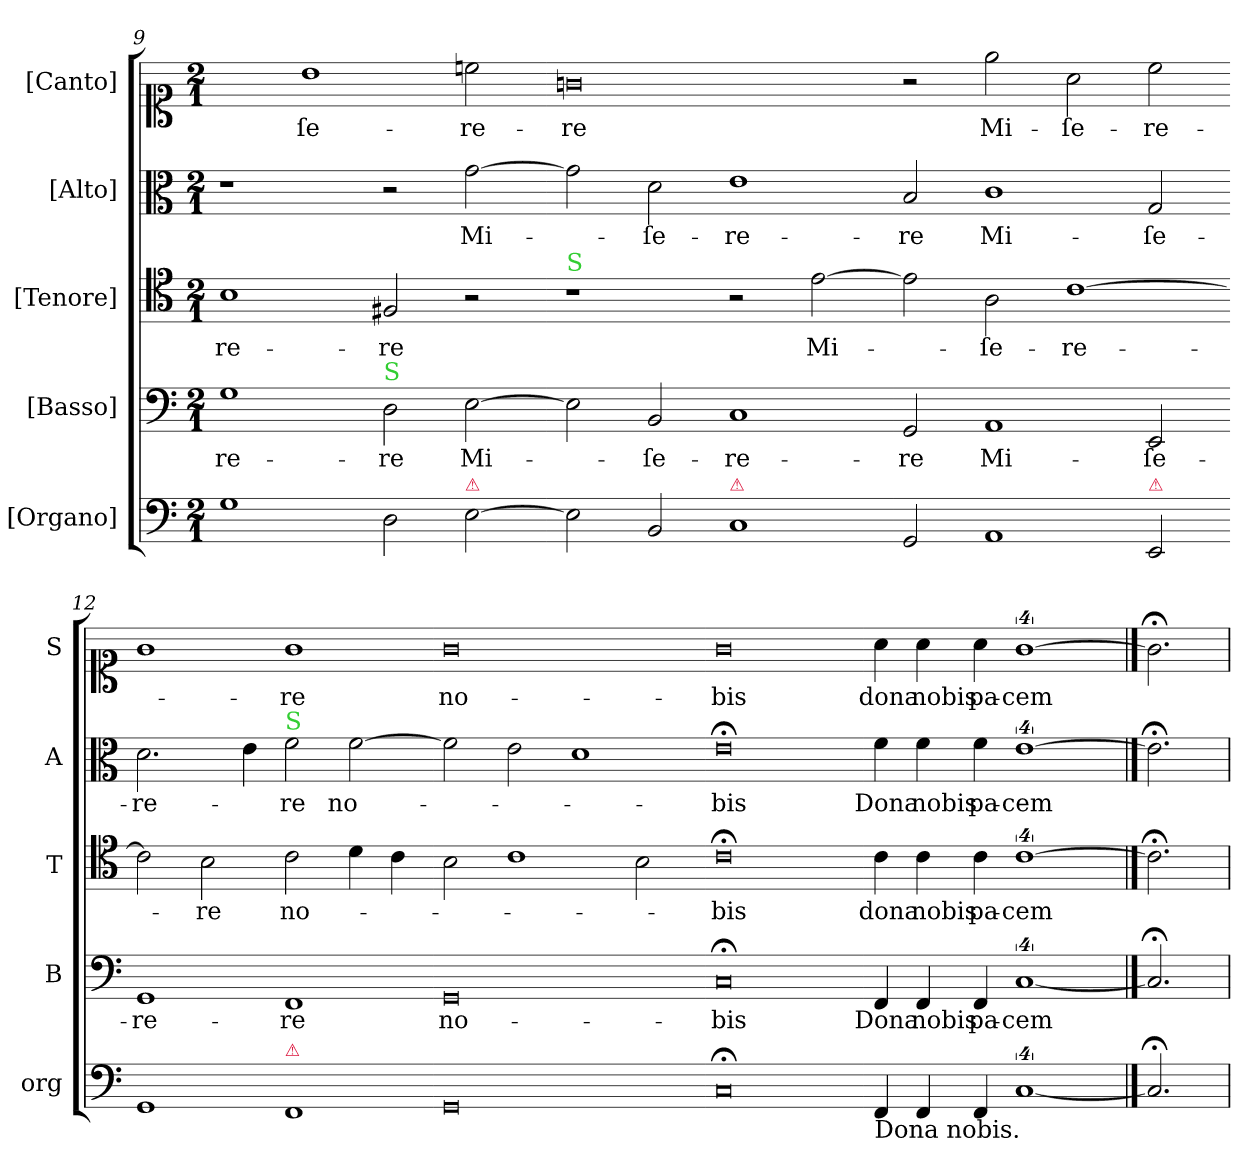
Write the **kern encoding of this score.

**kern	**kern	**text	**kern	**text	**kern	**text	**kern	**text
*part5	*part4	*part4	*part3	*part3	*part2	*part2	*part1	*part1
*staff5	*staff4	*staff4	*staff3	*staff3	*staff2	*staff2	*staff1	*staff1
*I"[Organo]	*I"[Basso]	*	*I"[Tenore]	*	*I"[Alto]	*	*I"[Canto]	*
*I'org	*I'B	*	*I'T	*	*I'A	*	*I'S	*
*clefF4	*clefF4	*	*clefC4	*	*clefC3	*	*clefC1	*
*k[]	*k[]	*	*k[]	*	*k[]	*	*k[]	*
*M2/1	*M2/1	*	*M2/1	*	*M2/1	*	*M2/1	*
=9	=9	=9	=9	=9	=9	=9	=9	=9
1G	1G	-re-	1B	-re-	1r	.	2ryy	.
.	.	.	.	.	.	.	1b	-ſe-
!	!LO:TX:a:color=limegreen:t=S	!	!	!	!	!	!	!
2D\	2D\	-re	2F#X/	-re	2r	.	.	.
!LO:TX:a:color=crimson:t=⚠	!	!	!	!	!	!	!	!
!	!	!LO:LY:i	!	!	!	!	!	!
[2E\	[2E\	Mi-	2r	.	[2g\	Mi-	2ccn\	-re-
=10-	=10-	=10-	=10-	=10-	=10-	=10-	=10-	=10-
!	!	!	!LO:TX:a:color=limegreen:t=S	!	!	!	!	!
2E\]	2E\]	.	1r	.	2g\]	.	0gn	-re
!	!	!LO:LY:i	!	!	!	!	!	!
2BB/	2BB/	-ſe-	.	.	2d\	-ſe-	.	.
!LO:TX:a:color=crimson:t=⚠	!	!	!	!	!	!	!	!
!	!	!LO:LY:i	!	!	!	!	!	!
1C	1C	-re-	2r	.	1e	-re-	.	.
.	.	.	[2e\	Mi-	.	.	.	.
=11-	=11-	=11-	=11-	=11-	=11-	=11-	=11-	=11-
!	!	!LO:LY:i	!	!	!	!	!	!
2GG/	2GG/	-re	2e\]	.	2B/	-re	2r	.
!	!	!	!	!	!	!LO:LY:i	!	!LO:LY:i
1AA	1AA	Mi-	2A\	-ſe-	1c	Mi-	2ee\	Mi-
!	!	!	!	!	!	!	!	!LO:LY:i
.	.	.	[1c	-re-	.	.	2a\	-ſe-
!LO:TX:a:color=crimson:t=⚠	!	!	!	!	!	!	!	!
!	!	!	!	!	!	!LO:LY:i	!	!LO:LY:i
2EE/	2EE/	-ſe-	.	.	2G/	-ſe-	2cc\	-re-
=12-	=12-	=12-	=12-	=12-	=12-	=12-	=12-	=12-
!	!	!	!	!	!	!LO:LY:i	!	!
1GG	1GG	-re-	2c]	.	2.d\	-re-	1g	.
.	.	.	2B\	-re	.	.	.	.
.	.	.	.	.	4e\	.	.	.
!	!	!	!	!	!LO:TX:a:color=limegreen:t=S	!	!	!
!LO:TX:a:color=crimson:t=⚠	!	!	!	!	!	!	!	!
!	!	!	!	!	!	!LO:LY:i	!	!LO:LY:i
1FF	1FF	-re	2c\	no-	2f\	-re	1g	-re
.	.	.	4d\	.	[2f\	no-	.	.
.	.	.	4c\	.	.	.	.	.
=13-	=13-	=13-	=13-	=13-	=13-	=13-	=13-	=13-
0GG	0GG	no-	2B\	.	2f\]	.	0g	no-
.	.	.	1c	.	2e\	.	.	.
.	.	.	.	.	1d	.	.	.
.	.	.	2B\	.	.	.	.	.
=14-	=14-	=14-	=14-	=14-	=14-	=14-	=14-	=14-
0C;<	0C;<	-bis	0c;	-bis	0e;	-bis	0g	-bis
=15-	=15-	=15-	=15-	=15-	=15-	=15-	=15-	=15-
!LO:TX:b:t=Dona nobis.	!	!	!	!	!	!	!	!
4FF	4FF	Dona	4c	dona	4f	Dona	4a	dona
4FF	4FF	nobis	4c	nobis	4f	nobis	4a	nobis
4FF	4FF	pa-	4c	pa-	4f	pa-	4a	pa-
[4%5C	[4%5C	-cem	[4%5c	-cem	[4%5e	-cem	[4%5g	-cem
==16	==16	==16	==16	==16	==16	==16	==16	==16
2.C;<]	2.C;<]	.	2.c;]	.	2.e;]	.	2.g;]	.
=	=	=	=	=	=	=	=	=
*-	*-	*-	*-	*-	*-	*-	*-	*-
